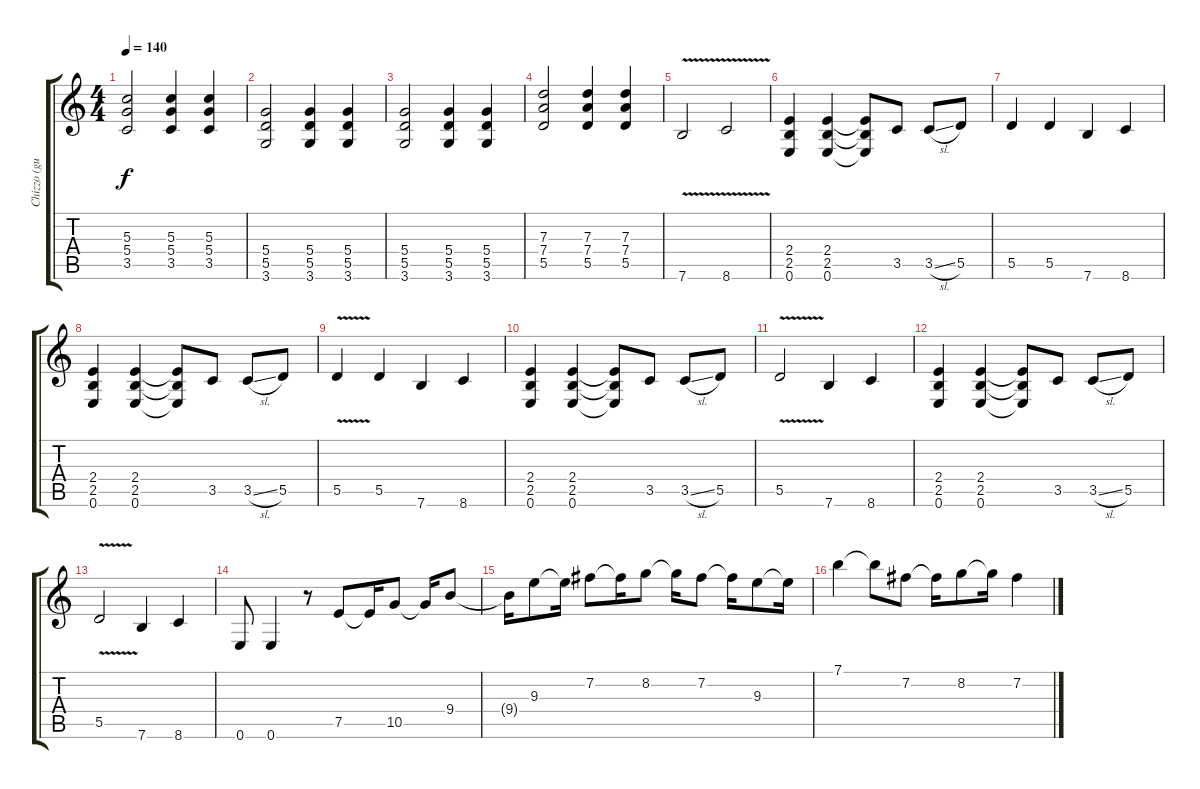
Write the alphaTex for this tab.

\track ("Chizzo (guitarra)" "Chizzo (gu") {instrument overdrivenguitar}
\staff {score tabs}
\tuning (E4 B3 G3 D3 A2 E2) {hide}
\ts (4 4)
\tempo 140
\clef g2
\ks c
(5.3 5.4 3.5).2{dy f} (5.3 5.4 3.5).4 (5.3 5.4 3.5).4 |
(5.4 5.5 3.6).2 (5.4 5.5 3.6).4 (5.4 5.5 3.6).4 |
(5.4 5.5 3.6).2 (5.4 5.5 3.6).4 (5.4 5.5 3.6).4 |
(7.3 7.4 5.5).2 (7.3 7.4 5.5).4 (7.3 7.4 5.5).4 |
7.6{v}.2 8.6{v}.2 |
(2.4 2.5 0.6).4 (2.4 2.5 0.6).4 (2.4{t} 2.5{t} 0.6{t}).8 3.5.8 3.5{sl}.8 5.5.8 |
5.5.4 5.5.4 7.6.4 8.6.4 |
(2.4 2.5 0.6).4 (2.4 2.5 0.6).4 (2.4{t} 2.5{t} 0.6{t}).8 3.5.8 3.5{sl}.8 5.5.8 |
5.5{v}.4 5.5.4 7.6.4 8.6.4 |
(2.4 2.5 0.6).4 (2.4 2.5 0.6).4 (2.4{t} 2.5{t} 0.6{t}).8 3.5.8 3.5{sl}.8 5.5.8 |
5.5{v}.2 7.6.4 8.6.4 |
(2.4 2.5 0.6).4 (2.4 2.5 0.6).4 (2.4{t} 2.5{t} 0.6{t}).8 3.5.8 3.5{sl}.8 5.5.8 |
5.5{v}.2 7.6.4 8.6.4 |
0.6.8 0.6.4 r.8 7.5.8 7.5{t}.16 10.5.8 10.5{t}.16 9.4.8 |
9.4{t}.16 9.3.8 9.3{t}.16 7.2.8 7.2{t}.16 8.2.8 8.2{t}.16 7.2.8 7.2{t}.16 9.3.8 9.3{t}.16 |
7.1.4 7.1{t}.8 7.2.8 7.2{t}.16 8.2.8 8.2{t}.16 7.2.4
